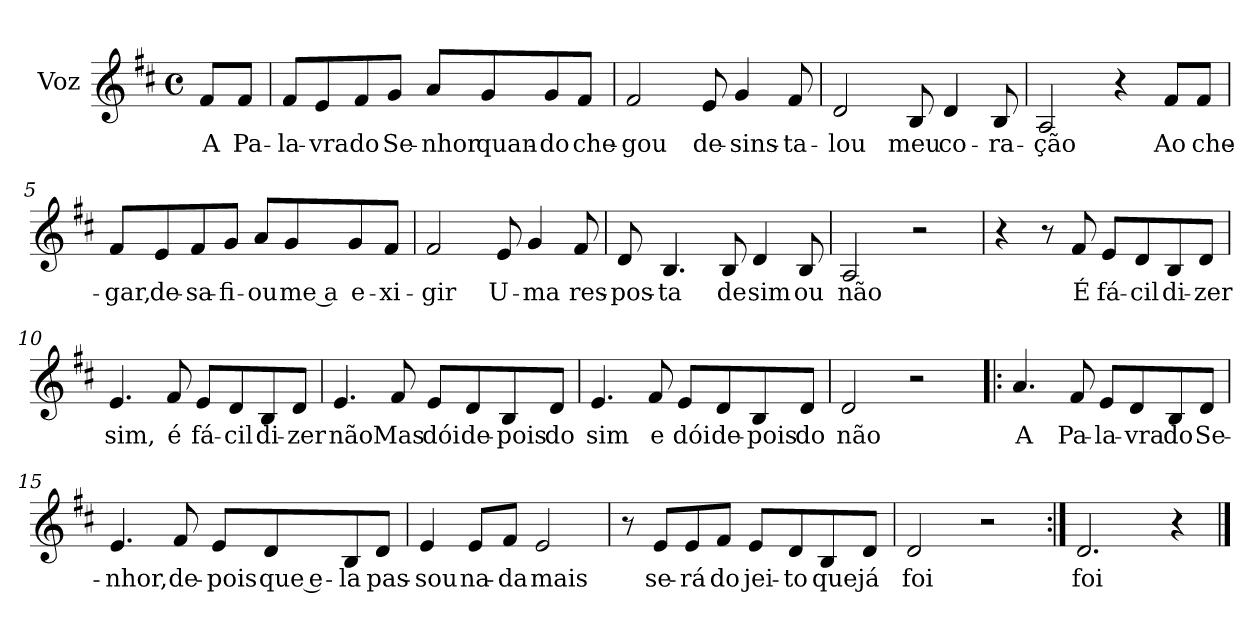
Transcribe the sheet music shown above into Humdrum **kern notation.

**kern	**text
*part1	*part1
*staff1	*staff1
*I"Voz	*
*I'Vo.	*
*clefG2	*
*k[f#c#]	*
*M4/4	*
*met(c)	*
*MM80	*
=	=
!	!LO:LY:b
8f#/L	A
!	!LO:LY:b
8f#/J	Pa-
=1	=1
!	!LO:LY:b
8f#/L	-la-
!	!LO:LY:b
8e/	-vra
!	!LO:LY:b
8f#/	do
!	!LO:LY:b
8g/J	Se-
!	!LO:LY:b
8a/L	-nhor
!	!LO:LY:b
8g/	quan-
!	!LO:LY:b
8g/	-do
!	!LO:LY:b
8f#/J	che-
=2	=2
!	!LO:LY:b
2f#/	-gou
!	!LO:LY:b
8e/	de-
!	!LO:LY:b
4g/	-sins-
!	!LO:LY:b
8f#/	-ta-
=3	=3
!	!LO:LY:b
2d/	-lou
!	!LO:LY:b
8B/	meu
!	!LO:LY:b
4d/	co-
!	!LO:LY:b
8B/	-ra-
=4	=4
!	!LO:LY:b
2A/	-ção
4r	.
!	!LO:LY:b
8f#/L	Ao
!	!LO:LY:b
8f#/J	che-
!!LO:LB:g=z
=5	=5
!	!LO:LY:b
8f#/L	-gar,
!	!LO:LY:b
8e/	de-
!	!LO:LY:b
8f#/	-sa-
!	!LO:LY:b
8g/J	-fi-
!	!LO:LY:b
8a/L	-ou
!	!LO:LY:b
8g/	me a
!	!LO:LY:b
8g/	e-
!	!LO:LY:b
8f#/J	-xi-
=6	=6
!	!LO:LY:b
2f#/	-gir
!	!LO:LY:b
8e/	U-
!	!LO:LY:b
4g/	-ma
!	!LO:LY:b
8f#/	res-
=7	=7
!	!LO:LY:b
8d/	-pos-
!	!LO:LY:b
4.B/	-ta
!	!LO:LY:b
8B/	de
!	!LO:LY:b
4d/	sim
!	!LO:LY:b
8B/	ou
=8	=8
!	!LO:LY:b
2A/	não
2r	.
=9	=9
4r	.
8r	.
!	!LO:LY:b
8f#/	É
!	!LO:LY:b
8e/L	fá-
!	!LO:LY:b
8d/	-cil
!	!LO:LY:b
8B/	di-
!	!LO:LY:b
8d/J	-zer
!!LO:LB:g=z
=10	=10
!	!LO:LY:b
4.e/	sim,
!	!LO:LY:b
8f#/	é
!	!LO:LY:b
8e/L	fá-
!	!LO:LY:b
8d/	-cil
!	!LO:LY:b
8B/	di-
!	!LO:LY:b
8d/J	-zer
=11	=11
!	!LO:LY:b
4.e/	não
!	!LO:LY:b
8f#/	Mas
!	!LO:LY:b
8e/L	dói
!	!LO:LY:b
8d/	de-
!	!LO:LY:b
8B/	-pois
!	!LO:LY:b
8d/J	do
=12	=12
!	!LO:LY:b
4.e/	sim
!	!LO:LY:b
8f#/	e
!	!LO:LY:b
8e/L	dói
!	!LO:LY:b
8d/	de-
!	!LO:LY:b
8B/	-pois
!	!LO:LY:b
8d/J	do
=13	=13
!	!LO:LY:b
2d/	não
2r	.
=14!|:	=14!|:
!	!LO:LY:b
4.a/	A
!	!LO:LY:b
8f#/	Pa-
!	!LO:LY:b
8e/L	-la-
!	!LO:LY:b
8d/	-vra
!	!LO:LY:b
8B/	do
!	!LO:LY:b
8d/J	Se-
!!LO:LB:g=z
=15	=15
!	!LO:LY:b
4.e/	-nhor,
!	!LO:LY:b
8f#/	de-
!	!LO:LY:b
8e/L	-pois
!	!LO:LY:b
8d/	que e-
!	!LO:LY:b
8B/	-la
!	!LO:LY:b
8d/J	pas-
=16	=16
!	!LO:LY:b
4e/	-sou
!	!LO:LY:b
8e/L	na-
!	!LO:LY:b
8f#/J	-da
!	!LO:LY:b
2e/	mais
=17	=17
8r	.
!	!LO:LY:b
8e/L	se-
!	!LO:LY:b
8e/	-rá
!	!LO:LY:b
8f#/J	do
!	!LO:LY:b
8e/L	jei-
!	!LO:LY:b
8d/	-to
!	!LO:LY:b
8B/	que
!	!LO:LY:b
8d/J	já
=18	=18
!	!LO:LY:b
2d/	foi
2r	.
=19:|!	=19:|!
!	!LO:LY:b
2.d/	foi
4r	.
==	==
*-	*-
